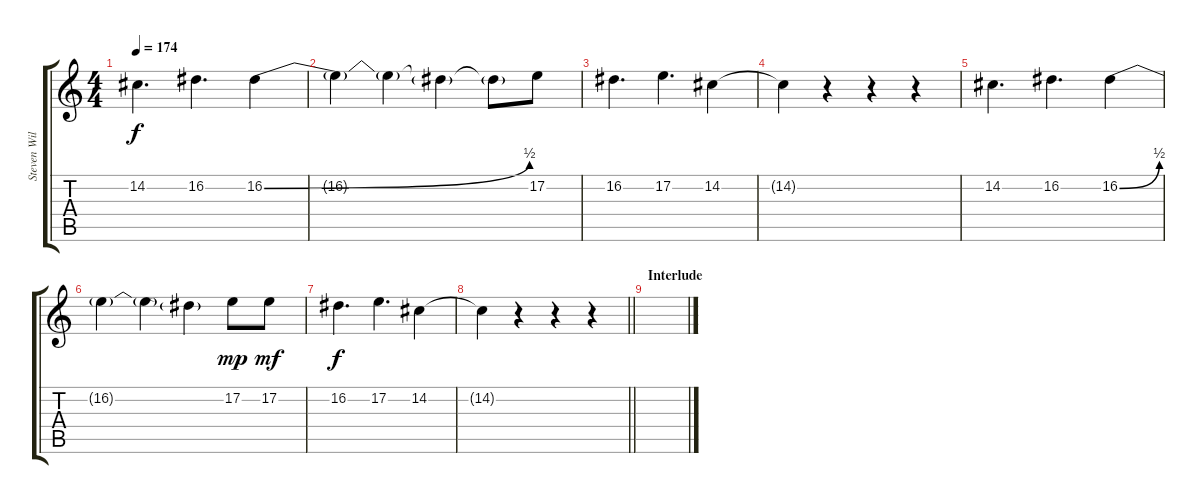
\track ("Steven Wilson (Vocals)" "Steven Wil") {instrument altosax}
\staff {score tabs}
\tuning (E4 B3 G3 D3 A2 E2) {hide}
\ts (4 4)
\tempo 174
\clef g2
\ks c
14.2.4{d dy f} 16.2.4{d} 16.2{be (bend 0 0 60 2)}.4 |
16.2{t}.4 16.2{t}.4 16.2{t}.4 16.2{t}.8 17.2.8 |
16.2.4{d} 17.2.4{d} 14.2.4 |
14.2{t}.4 r.4 r.4 r.4 |
14.2.4{d} 16.2.4{d} 16.2{be (bend 0 0 60 2)}.4 |
16.2{t}.4 16.2{t}.4 16.2{t}.4 17.2.8{dy mp} 17.2.8{dy mf} |
16.2.4{d dy f} 17.2.4{d} 14.2.4 |
\barLineRight lightlight
14.2{t}.4 r.4 r.4 r.4 |
\section ("" "Interlude")
